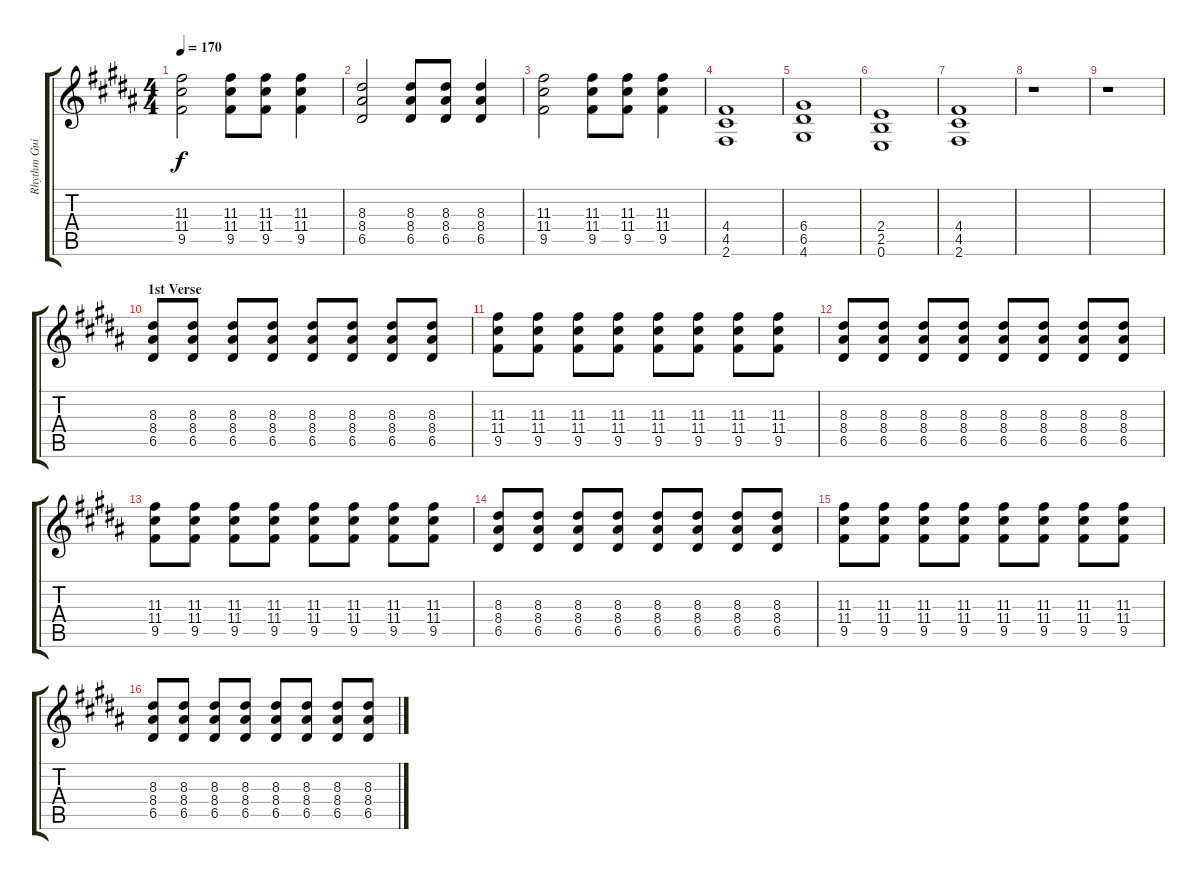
\track ("Rhythm Guitar" "Rhythm Gui") {instrument distortionguitar}
\staff {score tabs}
\tuning (E4 B3 G3 D3 A2 E2) {hide}
\ts (4 4)
\tempo 170
\clef g2
\ks b
(11.3 11.4 9.5).2{dy f} (11.3 11.4 9.5).8 (11.3 11.4 9.5).8 (11.3 11.4 9.5).4 |
(8.3 8.4 6.5).2 (8.3 8.4 6.5).8 (8.3 8.4 6.5).8 (8.3 8.4 6.5).4 |
(11.3 11.4 9.5).2 (11.3 11.4 9.5).8 (11.3 11.4 9.5).8 (11.3 11.4 9.5).4 |
(4.4 4.5 2.6).1 |
(6.4 6.5 4.6).1 |
(2.4 2.5 0.6).1 |
(4.4 4.5 2.6).1 |
r.1 |
r.1 |
\section ("" "1st Verse")
(8.3 8.4 6.5).8 (8.3 8.4 6.5).8 (8.3 8.4 6.5).8 (8.3 8.4 6.5).8 (8.3 8.4 6.5).8 (8.3 8.4 6.5).8 (8.3 8.4 6.5).8 (8.3 8.4 6.5).8 |
(11.3 11.4 9.5).8 (11.3 11.4 9.5).8 (11.3 11.4 9.5).8 (11.3 11.4 9.5).8 (11.3 11.4 9.5).8 (11.3 11.4 9.5).8 (11.3 11.4 9.5).8 (11.3 11.4 9.5).8 |
(8.3 8.4 6.5).8 (8.3 8.4 6.5).8 (8.3 8.4 6.5).8 (8.3 8.4 6.5).8 (8.3 8.4 6.5).8 (8.3 8.4 6.5).8 (8.3 8.4 6.5).8 (8.3 8.4 6.5).8 |
(11.3 11.4 9.5).8 (11.3 11.4 9.5).8 (11.3 11.4 9.5).8 (11.3 11.4 9.5).8 (11.3 11.4 9.5).8 (11.3 11.4 9.5).8 (11.3 11.4 9.5).8 (11.3 11.4 9.5).8 |
(8.3 8.4 6.5).8 (8.3 8.4 6.5).8 (8.3 8.4 6.5).8 (8.3 8.4 6.5).8 (8.3 8.4 6.5).8 (8.3 8.4 6.5).8 (8.3 8.4 6.5).8 (8.3 8.4 6.5).8 |
(11.3 11.4 9.5).8 (11.3 11.4 9.5).8 (11.3 11.4 9.5).8 (11.3 11.4 9.5).8 (11.3 11.4 9.5).8 (11.3 11.4 9.5).8 (11.3 11.4 9.5).8 (11.3 11.4 9.5).8 |
(8.3 8.4 6.5).8 (8.3 8.4 6.5).8 (8.3 8.4 6.5).8 (8.3 8.4 6.5).8 (8.3 8.4 6.5).8 (8.3 8.4 6.5).8 (8.3 8.4 6.5).8 (8.3 8.4 6.5).8
